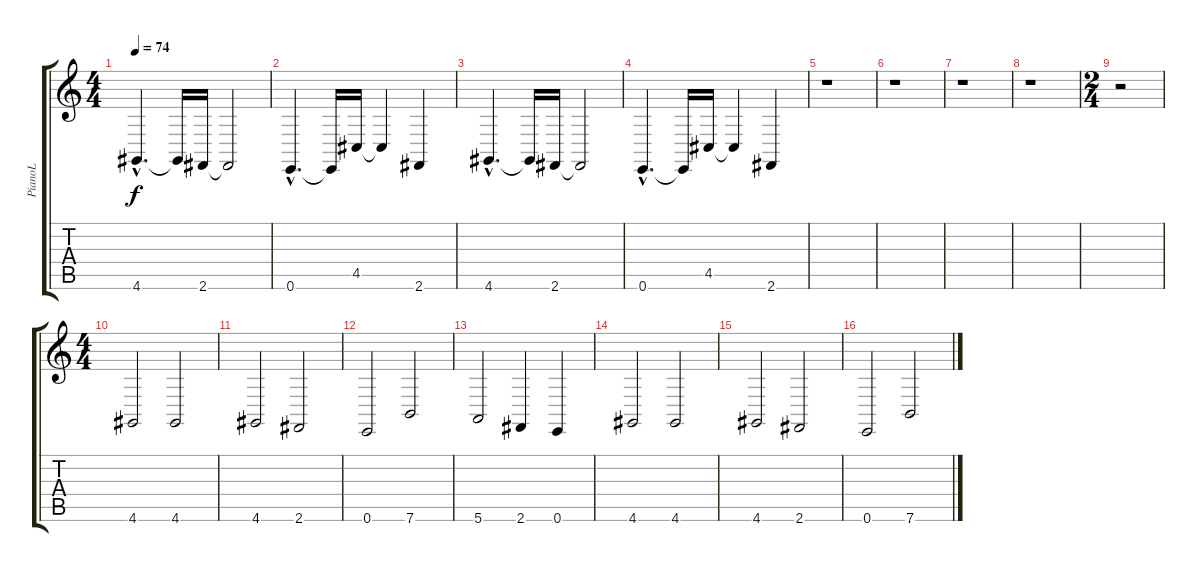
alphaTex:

\track ("PianoL" "PianoL") {instrument acousticgrandpiano}
\staff {score tabs}
\tuning (E4 B3 G3 D3 A2 E2) {hide}
\ts (4 4)
\tempo 74
\clef g2
\ks c
4.6{hac}.4{d dy f instrument acousticgrandpiano} 4.6{t}.16 2.6.16 2.6{t}.2 |
0.6{hac}.4{d} 0.6{t}.16 4.5.16 4.5{t}.4 2.6.4 |
4.6{hac}.4{d} 4.6{t}.16 2.6.16 2.6{t}.2 |
0.6{hac}.4{d} 0.6{t}.16 4.5.16 4.5{t}.4 2.6.4 |
r.1 |
r.1 |
r.1 |
r.1 |
\ts (2 4)
r.2 |
\ts (4 4)
4.6.2 4.6.2 |
4.6.2 2.6.2 |
0.6.2 7.6.2 |
5.6.2 2.6.4 0.6.4 |
4.6.2 4.6.2 |
4.6.2 2.6.2 |
0.6.2 7.6.2
